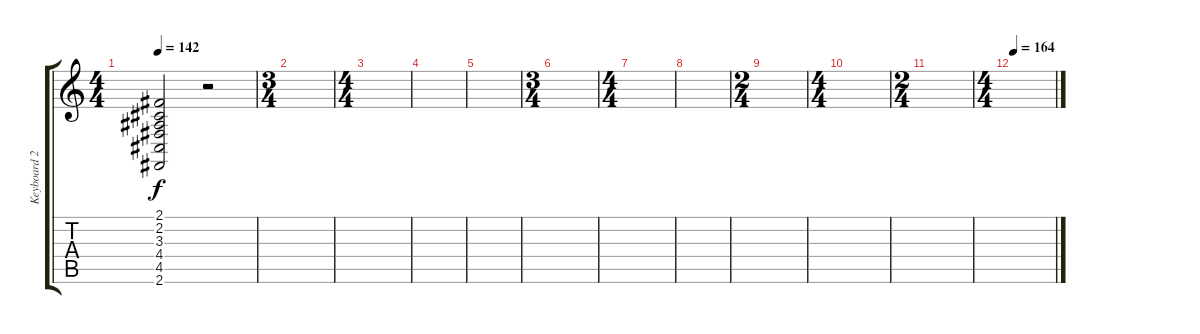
\track ("Keyboard 2 (Banks)" "Keyboard 2") {instrument choiraahs}
\staff {score tabs}
\tuning (E4 B3 G3 D3 A2 E2) {hide}
\ts (4 4)
\tempo 142
\clef g2
\ks c
(2.1 2.2 3.3 4.4 4.5 2.6).2{dy f} r.2 |
\ts (3 4)
|
\ts (4 4)
|
|
|
\ts (3 4)
|
\ts (4 4)
|
|
\ts (2 4)
|
\ts (4 4)
|
\ts (2 4)
|
\ts (4 4)
\tempo 164
